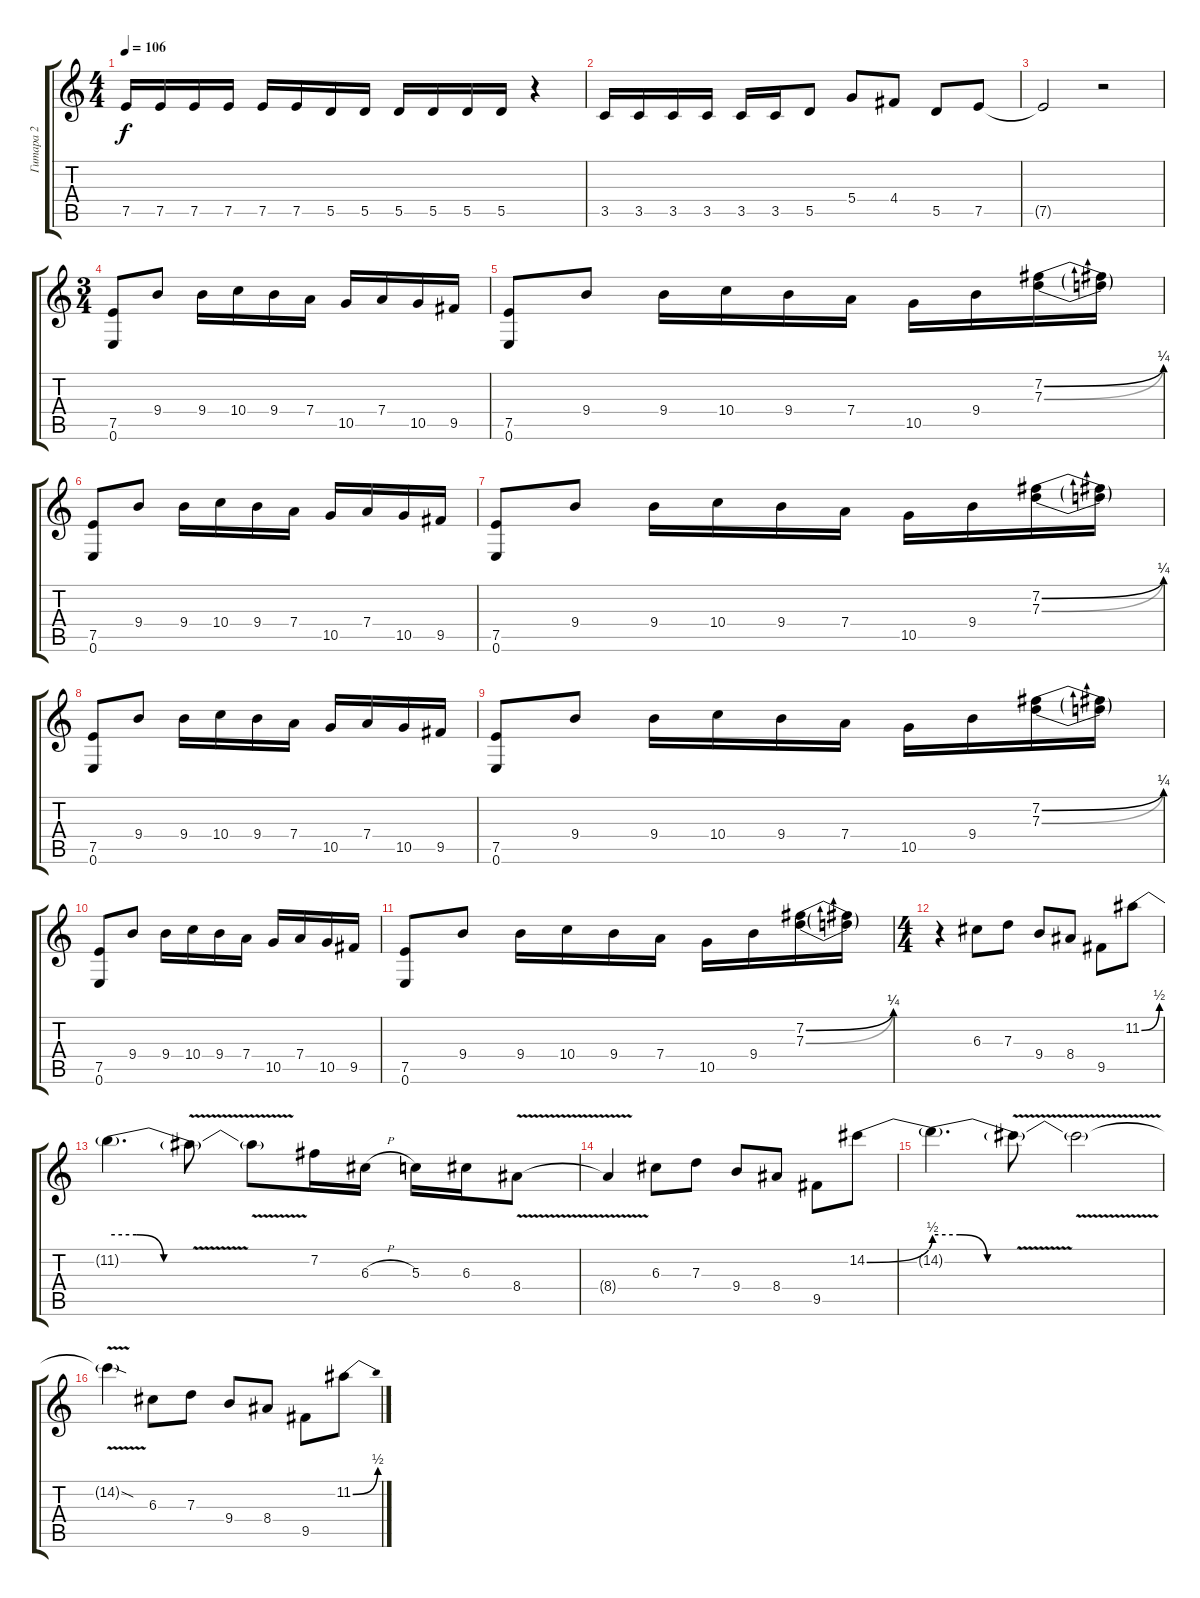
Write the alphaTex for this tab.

\track ("Гитара 2" "Гитара 2") {instrument distortionguitar}
\staff {score tabs}
\tuning (E4 B3 G3 D3 A2 E2) {hide}
\ts (4 4)
\tempo 106
\clef g2
\ks c
7.5.16{dy f} 7.5.16 7.5.16 7.5.16 7.5.16 7.5.16 5.5.16 5.5.16 5.5.16 5.5.16 5.5.16 5.5.16 r.4 |
3.5.16 3.5.16 3.5.16 3.5.16 3.5.16 3.5.16 5.5.8 5.4.8 4.4.8 5.5.8 7.5.8 |
7.5{t}.2 r.2 |
\ts (3 4)
(7.5 0.6).8 9.4.8 9.4.16 10.4.16 9.4.16 7.4.16 10.5.16 7.4.16 10.5.16 9.5.16 |
(7.5 0.6).8 9.4.8 9.4.16 10.4.16 9.4.16 7.4.16 10.5.16 9.4.16 (7.2{be (bend 0 0 60 1)} 7.3{be (bend 0 0 60 1)}).16 (7.2{t} 7.3{t}).16 |
(7.5 0.6).8 9.4.8 9.4.16 10.4.16 9.4.16 7.4.16 10.5.16 7.4.16 10.5.16 9.5.16 |
(7.5 0.6).8 9.4.8 9.4.16 10.4.16 9.4.16 7.4.16 10.5.16 9.4.16 (7.2{be (bend 0 0 60 1)} 7.3{be (bend 0 0 60 1)}).16 (7.2{t} 7.3{t}).16 |
(7.5 0.6).8 9.4.8 9.4.16 10.4.16 9.4.16 7.4.16 10.5.16 7.4.16 10.5.16 9.5.16 |
(7.5 0.6).8 9.4.8 9.4.16 10.4.16 9.4.16 7.4.16 10.5.16 9.4.16 (7.2{be (bend 0 0 60 1)} 7.3{be (bend 0 0 60 1)}).16 (7.2{t} 7.3{t}).16 |
(7.5 0.6).8 9.4.8 9.4.16 10.4.16 9.4.16 7.4.16 10.5.16 7.4.16 10.5.16 9.5.16 |
(7.5 0.6).8 9.4.8 9.4.16 10.4.16 9.4.16 7.4.16 10.5.16 9.4.16 (7.2{be (bend 0 0 60 1)} 7.3{be (bend 0 0 60 1)}).16 (7.2{t} 7.3{t}).16 |
\ts (4 4)
r.4 6.3.8 7.3.8 9.4.8 8.4.8 9.5.8 11.2{be (bend 0 0 60 2)}.8 |
11.2{be (custom 0 2 20 2 40 0 60 0) t}.4{d} 11.2{v t}.8 11.2{v t}.8 7.2.16 6.3{h}.16 5.3.16 6.3.16 8.4{v}.8 |
8.4{v t}.4 6.3.8 7.3.8 9.4.8 8.4.8 9.5.8 14.2{be (bend 0 0 60 2)}.8 |
14.2{be (custom 0 2 20 2 40 0 60 0) t}.4{d} 14.2{v t}.8 14.2{v t}.2 |
14.2{sod t}.4 6.3.8 7.3.8 9.4.8 8.4.8 9.5.8 11.2{be (bend 0 0 60 2)}.8
